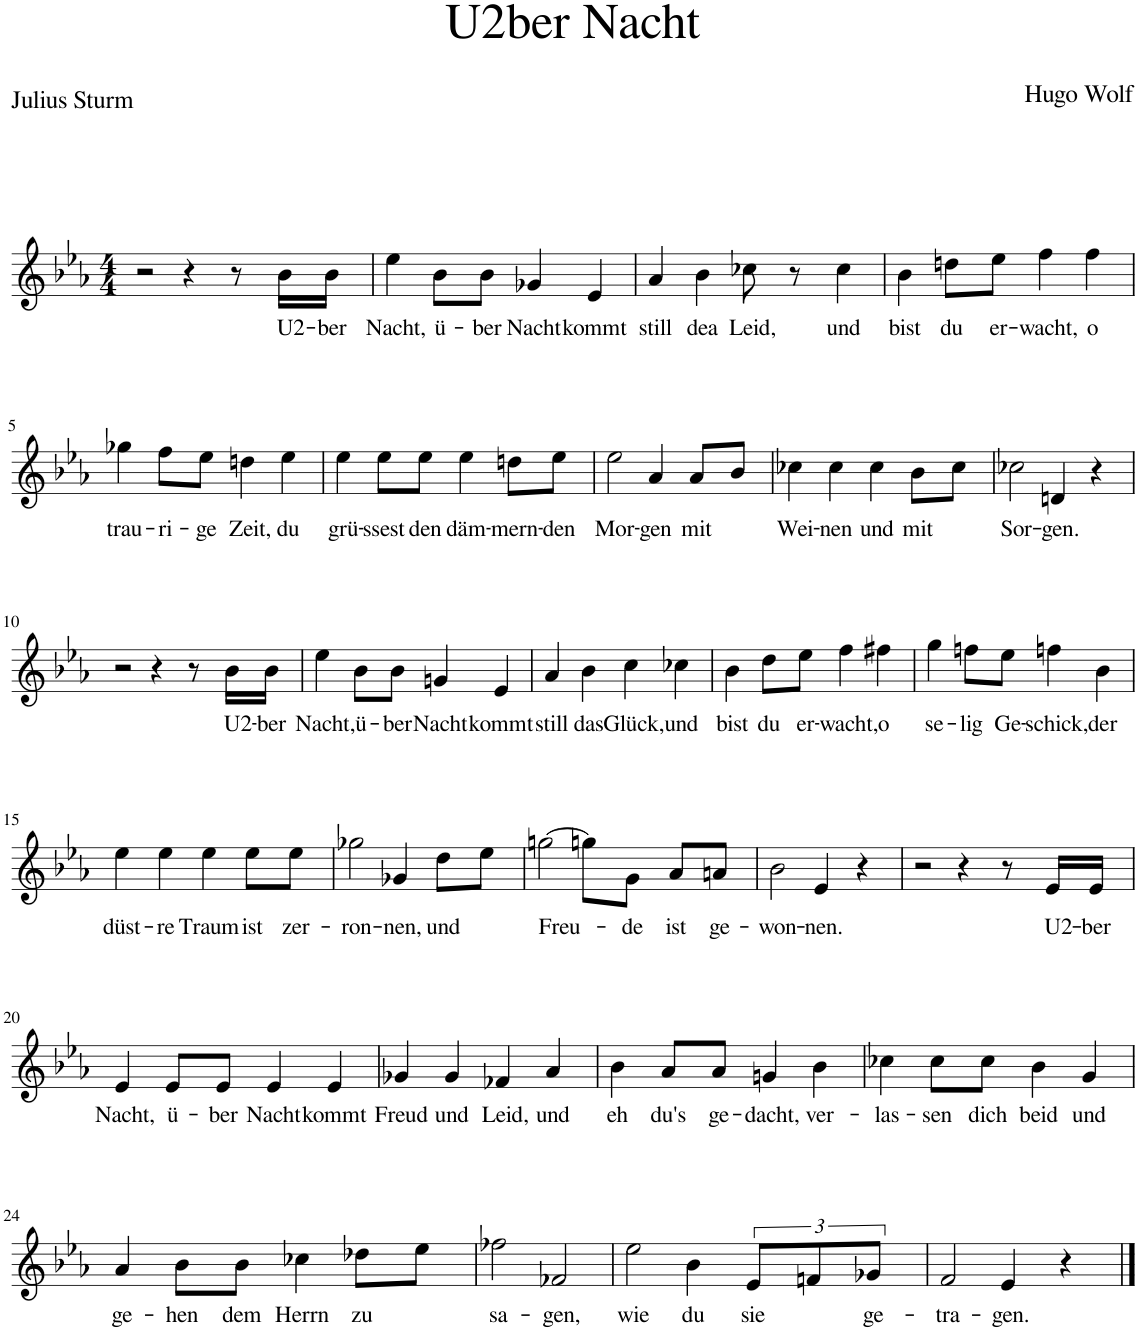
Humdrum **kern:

**kern	**text
*part1	*part1
*staff1	*staff1
*I"Piano	*
*I'Pno	*
*clefG2	*
*k[b-e-a-]	*
*M4/4	*
=1	=1
2r	.
4r	.
8r	.
!	!LO:LY:b
16b-\LL	U2-
!	!LO:LY:b
16b-\JJ	-ber
=2	=2
!	!LO:LY:b
4ee-\	Nacht,
!	!LO:LY:b
8b-\L	ü-
!	!LO:LY:b
8b-\J	-ber
!	!LO:LY:b
4g-X/	Nacht
!	!LO:LY:b
4e-/	kommt
=3	=3
!	!LO:LY:b
4a-/	still
!	!LO:LY:b
4b-\	dea
!	!LO:LY:b
8cc-X\	Leid,
8r	.
!	!LO:LY:b
4cc-\	und
=4	=4
!	!LO:LY:b
4b-\	bist
!	!LO:LY:b
8ddn\L	du
!	!LO:LY:b
8ee-\J	er-
!	!LO:LY:b
4ff\	-wacht,
!	!LO:LY:b
4ff\	o
!!LO:LB:g=z
=5	=5
!	!LO:LY:b
4gg-X\	trau-
!	!LO:LY:b
8ff\L	-ri-
!	!LO:LY:b
8ee-\J	-ge
!	!LO:LY:b
4ddn\	Zeit,
!	!LO:LY:b
4ee-\	du
=6	=6
!	!LO:LY:b
4ee-\	grü-
!	!LO:LY:b
8ee-\L	-ssest
!	!LO:LY:b
8ee-\J	den
!	!LO:LY:b
4ee-\	däm-
!	!LO:LY:b
8ddn\L	-mern-
!	!LO:LY:b
8ee-\J	-den
=7	=7
!	!LO:LY:b
2ee-\	Mor-
!	!LO:LY:b
4a-/	-gen
!	!LO:LY:b
8a-/L	mit
8b-/J	.
=8	=8
!	!LO:LY:b
4cc-X\	Wei-
!	!LO:LY:b
4cc-\	-nen
!	!LO:LY:b
4cc-\	und
!	!LO:LY:b
8b-\L	mit
8cc-\J	.
=9	=9
!	!LO:LY:b
2cc-X\	Sor-
!	!LO:LY:b
4dn/	-gen.
4r	.
!!LO:LB:g=z
=10	=10
2r	.
4r	.
8r	.
!	!LO:LY:b
16b-\LL	U2-
!	!LO:LY:b
16b-\JJ	-ber
=11	=11
!	!LO:LY:b
4ee-\	Nacht,
!	!LO:LY:b
8b-\L	ü-
!	!LO:LY:b
8b-\J	-ber
!	!LO:LY:b
4gn/	Nacht
!	!LO:LY:b
4e-/	kommt
=12	=12
!	!LO:LY:b
4a-/	still
!	!LO:LY:b
4b-\	das
!	!LO:LY:b
4cc\	Glück,
!	!LO:LY:b
4cc-X\	und
=13	=13
!	!LO:LY:b
4b-\	bist
!	!LO:LY:b
8dd\L	du
!	!LO:LY:b
8ee-\J	er-
!	!LO:LY:b
4ff\	-wacht,
!	!LO:LY:b
4ff#X\	o
=14	=14
!	!LO:LY:b
4gg\	se-
!	!LO:LY:b
8ffn\L	-lig
!	!LO:LY:b
8ee-\J	Ge-
!	!LO:LY:b
4ffn\	-schick,
!	!LO:LY:b
4b-\	der
!!LO:LB:g=z
=15	=15
!	!LO:LY:b
4ee-\	düst-
!	!LO:LY:b
4ee-\	-re
!	!LO:LY:b
4ee-\	Traum
!	!LO:LY:b
8ee-\L	ist
!	!LO:LY:b
8ee-\J	zer-
=16	=16
!	!LO:LY:b
2gg-X\	-ron-
!	!LO:LY:b
4g-X/	-nen,
!	!LO:LY:b
8dd\L	und
8ee-\J	.
=17	=17
!	!LO:LY:b
[2ggn\	Freu-
8ggn\L]	.
!	!LO:LY:b
8g\J	-de
!	!LO:LY:b
8a-/L	ist
!	!LO:LY:b
8an/J	ge-
=18	=18
!	!LO:LY:b
2b-\	-won-
!	!LO:LY:b
4e-/	-nen.
4r	.
=19	=19
2r	.
4r	.
8r	.
!	!LO:LY:b
16e-/LL	U2-
!	!LO:LY:b
16e-/JJ	-ber
!!LO:LB:g=z
=20	=20
!	!LO:LY:b
4e-/	Nacht,
!	!LO:LY:b
8e-/L	ü-
!	!LO:LY:b
8e-/J	-ber
!	!LO:LY:b
4e-/	Nacht
!	!LO:LY:b
4e-/	kommt
=21	=21
!	!LO:LY:b
4g-X/	Freud
!	!LO:LY:b
4g-/	und
!	!LO:LY:b
4f-X/	Leid,
!	!LO:LY:b
4a-/	und
=22	=22
!	!LO:LY:b
4b-\	eh
!	!LO:LY:b
8a-/L	du's
!	!LO:LY:b
8a-/J	ge-
!	!LO:LY:b
4gn/	-dacht,
!	!LO:LY:b
4b-\	ver-
=23	=23
!	!LO:LY:b
4cc-X\	-las-
!	!LO:LY:b
8cc-\L	-sen
!	!LO:LY:b
8cc-\J	dich
!	!LO:LY:b
4b-\	beid
!	!LO:LY:b
4g/	und
!!LO:LB:g=z
=24	=24
!	!LO:LY:b
4a-/	ge-
!	!LO:LY:b
8b-\L	-hen
!	!LO:LY:b
8b-\J	dem
!	!LO:LY:b
4cc-X\	Herrn
!	!LO:LY:b
8dd-X\L	zu
8ee-\J	.
=25	=25
!	!LO:LY:b
2ff-X\	sa-
!	!LO:LY:b
2f-X/	-gen,
=26	=26
!	!LO:LY:b
2ee-\	wie
!	!LO:LY:b
4b-\	du
!	!LO:LY:b
12e-/L	sie
12fn/	.
!	!LO:LY:b
12g-X/J	ge-
=27	=27
!	!LO:LY:b
2f/	-tra-
!	!LO:LY:b
4e-/	-gen.
4r	.
==	==
*-	*-
